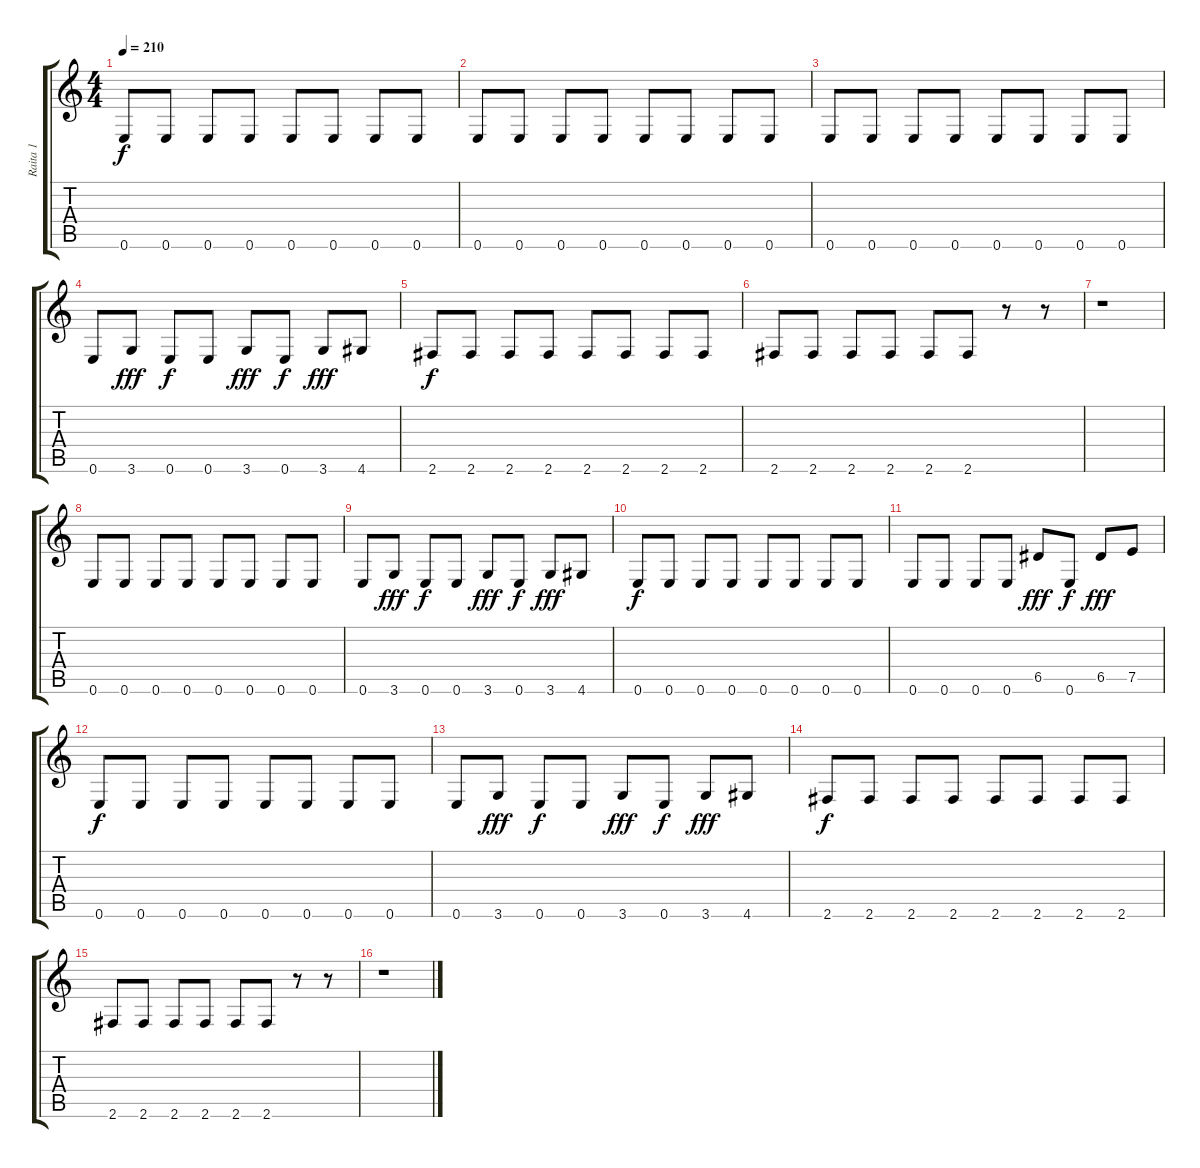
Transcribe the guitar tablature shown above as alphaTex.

\track ("Raita 1" "Raita 1") {instrument distortionguitar}
\staff {score tabs}
\tuning (E4 B3 G3 D3 A2 E2) {hide}
\ts (4 4)
\tempo 210
\clef g2
\ks c
0.6.8{dy f} 0.6.8 0.6.8 0.6.8 0.6.8 0.6.8 0.6.8 0.6.8 |
0.6.8 0.6.8 0.6.8 0.6.8 0.6.8 0.6.8 0.6.8 0.6.8 |
0.6.8 0.6.8 0.6.8 0.6.8 0.6.8 0.6.8 0.6.8 0.6.8 |
0.6.8 3.6.8{dy fff} 0.6.8{dy f} 0.6.8 3.6.8{dy fff} 0.6.8{dy f} 3.6.8{dy fff} 4.6.8 |
2.6.8{dy f} 2.6.8 2.6.8 2.6.8 2.6.8 2.6.8 2.6.8 2.6.8 |
2.6.8 2.6.8 2.6.8 2.6.8 2.6.8 2.6.8 r.8 r.8 |
r.1 |
0.6.8 0.6.8 0.6.8 0.6.8 0.6.8 0.6.8 0.6.8 0.6.8 |
0.6.8 3.6.8{dy fff} 0.6.8{dy f} 0.6.8 3.6.8{dy fff} 0.6.8{dy f} 3.6.8{dy fff} 4.6.8 |
0.6.8{dy f} 0.6.8 0.6.8 0.6.8 0.6.8 0.6.8 0.6.8 0.6.8 |
0.6.8 0.6.8 0.6.8 0.6.8 6.5.8{dy fff} 0.6.8{dy f} 6.5.8{dy fff} 7.5.8 |
0.6.8{dy f} 0.6.8 0.6.8 0.6.8 0.6.8 0.6.8 0.6.8 0.6.8 |
0.6.8 3.6.8{dy fff} 0.6.8{dy f} 0.6.8 3.6.8{dy fff} 0.6.8{dy f} 3.6.8{dy fff} 4.6.8 |
2.6.8{dy f} 2.6.8 2.6.8 2.6.8 2.6.8 2.6.8 2.6.8 2.6.8 |
2.6.8 2.6.8 2.6.8 2.6.8 2.6.8 2.6.8 r.8 r.8 |
r.1
